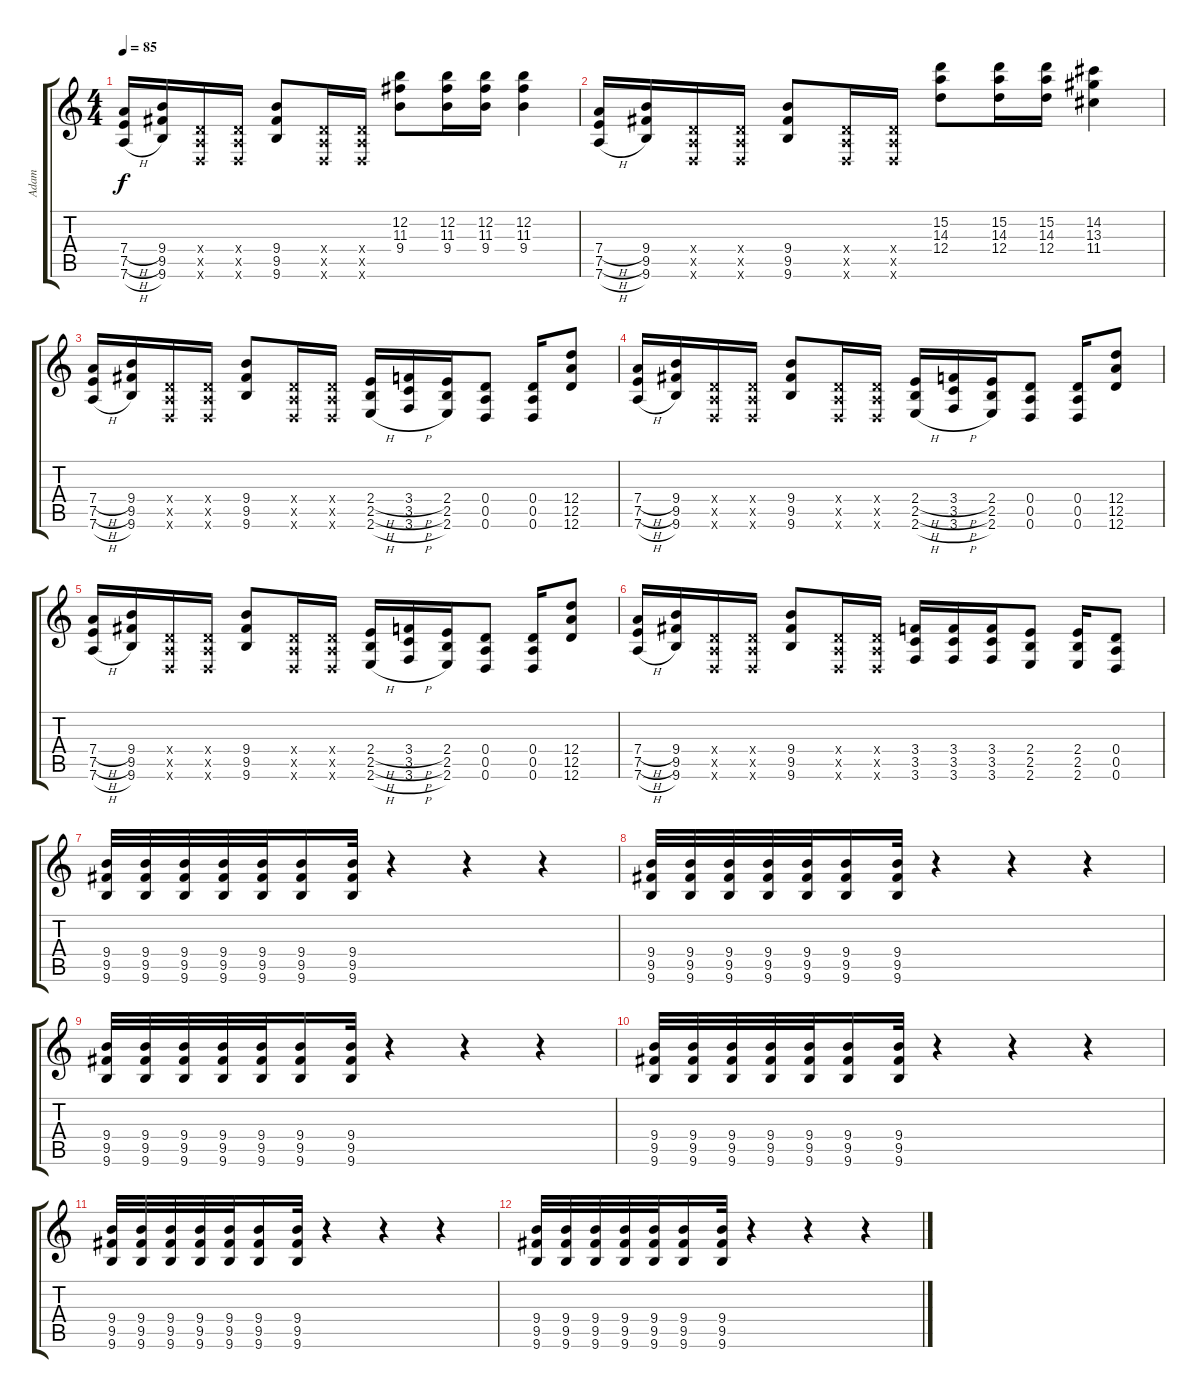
\track ("Adam" "Adam") {instrument overdrivenguitar}
\staff {score tabs}
\tuning (E4 B3 G3 D3 A2 D2) {hide}
\ts (4 4)
\tempo 85
\clef g2
\ks c
(7.4{h} 7.5{h} 7.6{h}).16{dy f} (9.4 9.5 9.6).16 (0.4{x} 0.5{x} 0.6{x}).16 (0.4{x} 0.5{x} 0.6{x}).16 (9.4 9.5 9.6).8 (0.4{x} 0.5{x} 0.6{x}).16 (0.4{x} 0.5{x} 0.6{x}).16 (12.2 11.3 9.4).8 (12.2 11.3 9.4).16 (12.2 11.3 9.4).16 (12.2 11.3 9.4).4 |
(7.4{h} 7.5{h} 7.6{h}).16 (9.4 9.5 9.6).16 (0.4{x} 0.5{x} 0.6{x}).16 (0.4{x} 0.5{x} 0.6{x}).16 (9.4 9.5 9.6).8 (0.4{x} 0.5{x} 0.6{x}).16 (0.4{x} 0.5{x} 0.6{x}).16 (15.2 14.3 12.4).8 (15.2 14.3 12.4).16 (15.2 14.3 12.4).16 (14.2 13.3 11.4).4 |
(7.4{h} 7.5{h} 7.6{h}).16{volume 13} (9.4 9.5 9.6).16 (0.4{x} 0.5{x} 0.6{x}).16 (0.4{x} 0.5{x} 0.6{x}).16 (9.4 9.5 9.6).8 (0.4{x} 0.5{x} 0.6{x}).16 (0.4{x} 0.5{x} 0.6{x}).16 (2.4{h} 2.5{h} 2.6{h}).16 (3.4{h} 3.5{h} 3.6{h}).16 (2.4 2.5 2.6).16 (0.4 0.5 0.6).8 (0.4 0.5 0.6).16 (12.4 12.5 12.6).8 |
(7.4{h} 7.5{h} 7.6{h}).16{volume 13} (9.4 9.5 9.6).16 (0.4{x} 0.5{x} 0.6{x}).16 (0.4{x} 0.5{x} 0.6{x}).16 (9.4 9.5 9.6).8 (0.4{x} 0.5{x} 0.6{x}).16 (0.4{x} 0.5{x} 0.6{x}).16 (2.4{h} 2.5{h} 2.6{h}).16 (3.4{h} 3.5{h} 3.6{h}).16 (2.4 2.5 2.6).16 (0.4 0.5 0.6).8 (0.4 0.5 0.6).16 (12.4 12.5 12.6).8 |
(7.4{h} 7.5{h} 7.6{h}).16{volume 13} (9.4 9.5 9.6).16 (0.4{x} 0.5{x} 0.6{x}).16 (0.4{x} 0.5{x} 0.6{x}).16 (9.4 9.5 9.6).8 (0.4{x} 0.5{x} 0.6{x}).16 (0.4{x} 0.5{x} 0.6{x}).16 (2.4{h} 2.5{h} 2.6{h}).16 (3.4{h} 3.5{h} 3.6{h}).16 (2.4 2.5 2.6).16 (0.4 0.5 0.6).8 (0.4 0.5 0.6).16 (12.4 12.5 12.6).8 |
(7.4{h} 7.5{h} 7.6{h}).16 (9.4 9.5 9.6).16 (0.4{x} 0.5{x} 0.6{x}).16 (0.4{x} 0.5{x} 0.6{x}).16 (9.4 9.5 9.6).8 (0.4{x} 0.5{x} 0.6{x}).16 (0.4{x} 0.5{x} 0.6{x}).16 (3.4 3.5 3.6).16 (3.4 3.5 3.6).16 (3.4 3.5 3.6).16 (2.4 2.5 2.6).8 (2.4 2.5 2.6).16 (0.4 0.5 0.6).8 |
(9.4 9.5 9.6).32{volume 10 instrument overdrivenguitar} (9.4 9.5 9.6).32 (9.4 9.5 9.6).32 (9.4 9.5 9.6).32 (9.4 9.5 9.6).32 (9.4 9.5 9.6).16 (9.4 9.5 9.6).32 r.4 r.4 r.4 |
(9.4 9.5 9.6).32{volume 10 instrument overdrivenguitar} (9.4 9.5 9.6).32 (9.4 9.5 9.6).32 (9.4 9.5 9.6).32 (9.4 9.5 9.6).32 (9.4 9.5 9.6).16 (9.4 9.5 9.6).32 r.4 r.4 r.4 |
(9.4 9.5 9.6).32{volume 10 instrument overdrivenguitar} (9.4 9.5 9.6).32 (9.4 9.5 9.6).32 (9.4 9.5 9.6).32 (9.4 9.5 9.6).32 (9.4 9.5 9.6).16 (9.4 9.5 9.6).32 r.4 r.4 r.4 |
(9.4 9.5 9.6).32{volume 10 instrument overdrivenguitar} (9.4 9.5 9.6).32 (9.4 9.5 9.6).32 (9.4 9.5 9.6).32 (9.4 9.5 9.6).32 (9.4 9.5 9.6).16 (9.4 9.5 9.6).32 r.4 r.4 r.4 |
(9.4 9.5 9.6).32{volume 10 instrument overdrivenguitar} (9.4 9.5 9.6).32 (9.4 9.5 9.6).32 (9.4 9.5 9.6).32 (9.4 9.5 9.6).32 (9.4 9.5 9.6).16 (9.4 9.5 9.6).32 r.4 r.4 r.4 |
(9.4 9.5 9.6).32{volume 10 instrument overdrivenguitar} (9.4 9.5 9.6).32 (9.4 9.5 9.6).32 (9.4 9.5 9.6).32 (9.4 9.5 9.6).32 (9.4 9.5 9.6).16 (9.4 9.5 9.6).32 r.4 r.4 r.4
